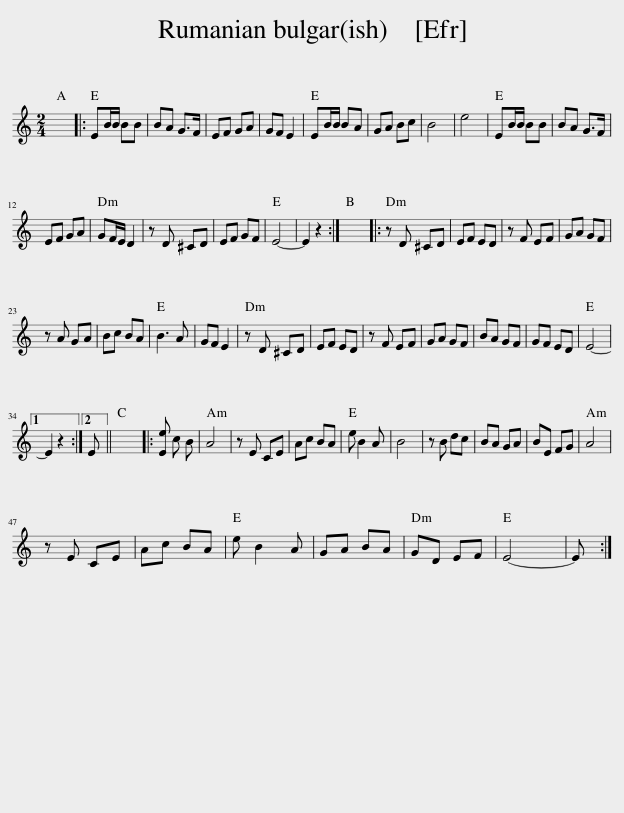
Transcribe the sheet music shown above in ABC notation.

X:1
L:1/8
M:2/4
I:linebreak $
K:C
V:1 treble
V:1
 x4 |: EB/B/ BB | BA G>F | EF GA | GF E2 | %5
 EB/B/ BA | GA Bc | B4 | e4 | EB/B/ BB | %10
 BA G>F |$ EF GA | GF/E/ D2 | z D ^CD | EF GF | %15
 E4- | E2 z2 :| x4 |: z D ^CD | EF ED | %20
 z F EF | GA GF |$ z A GA | Bc BA | B3 A | %25
 GF E2 | z D ^CD | EF ED | z F EF | GA GF | %30
 BA GF | GF ED | E4- |1$ E2 z2 :|2 E || %35
 x4 |: [Ee] c B | A4 | z E CE | Ac BA | %40
 e B2 A | B4 | z B dc | BA GA | BE FG | %45
 A4 |$ z E CE | Ac BA | e B2 A | GA BA | %50
 GD EF | E4- | E :| %53
